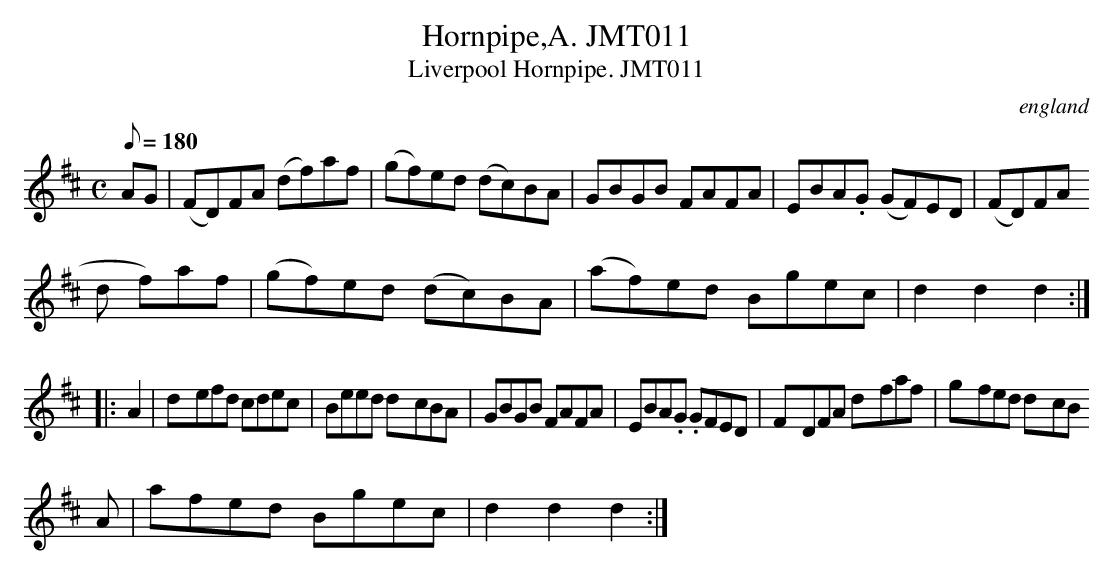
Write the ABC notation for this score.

X:1
T:Hornpipe,A. JMT011
T:Liverpool Hornpipe. JMT011
O:england
M:C
L:1/8
Q:180
K:D
AG  |  (FD)FA (df)af | (gf)ed (dc)BA | GBGB FAFA | EBA.G (GF)ED| (FD)FA
(
d
f)af | (gf)ed (dc)BA | (af)ed B-gec | d2d2d2 :|
|:A2|d-efd cdec|Beed d-cBA|GBGB FAFA|EBA.G .GFED|F-DFA d-faf|g-fed d-cB
A|afed B-gec|d2d2d2:|]
